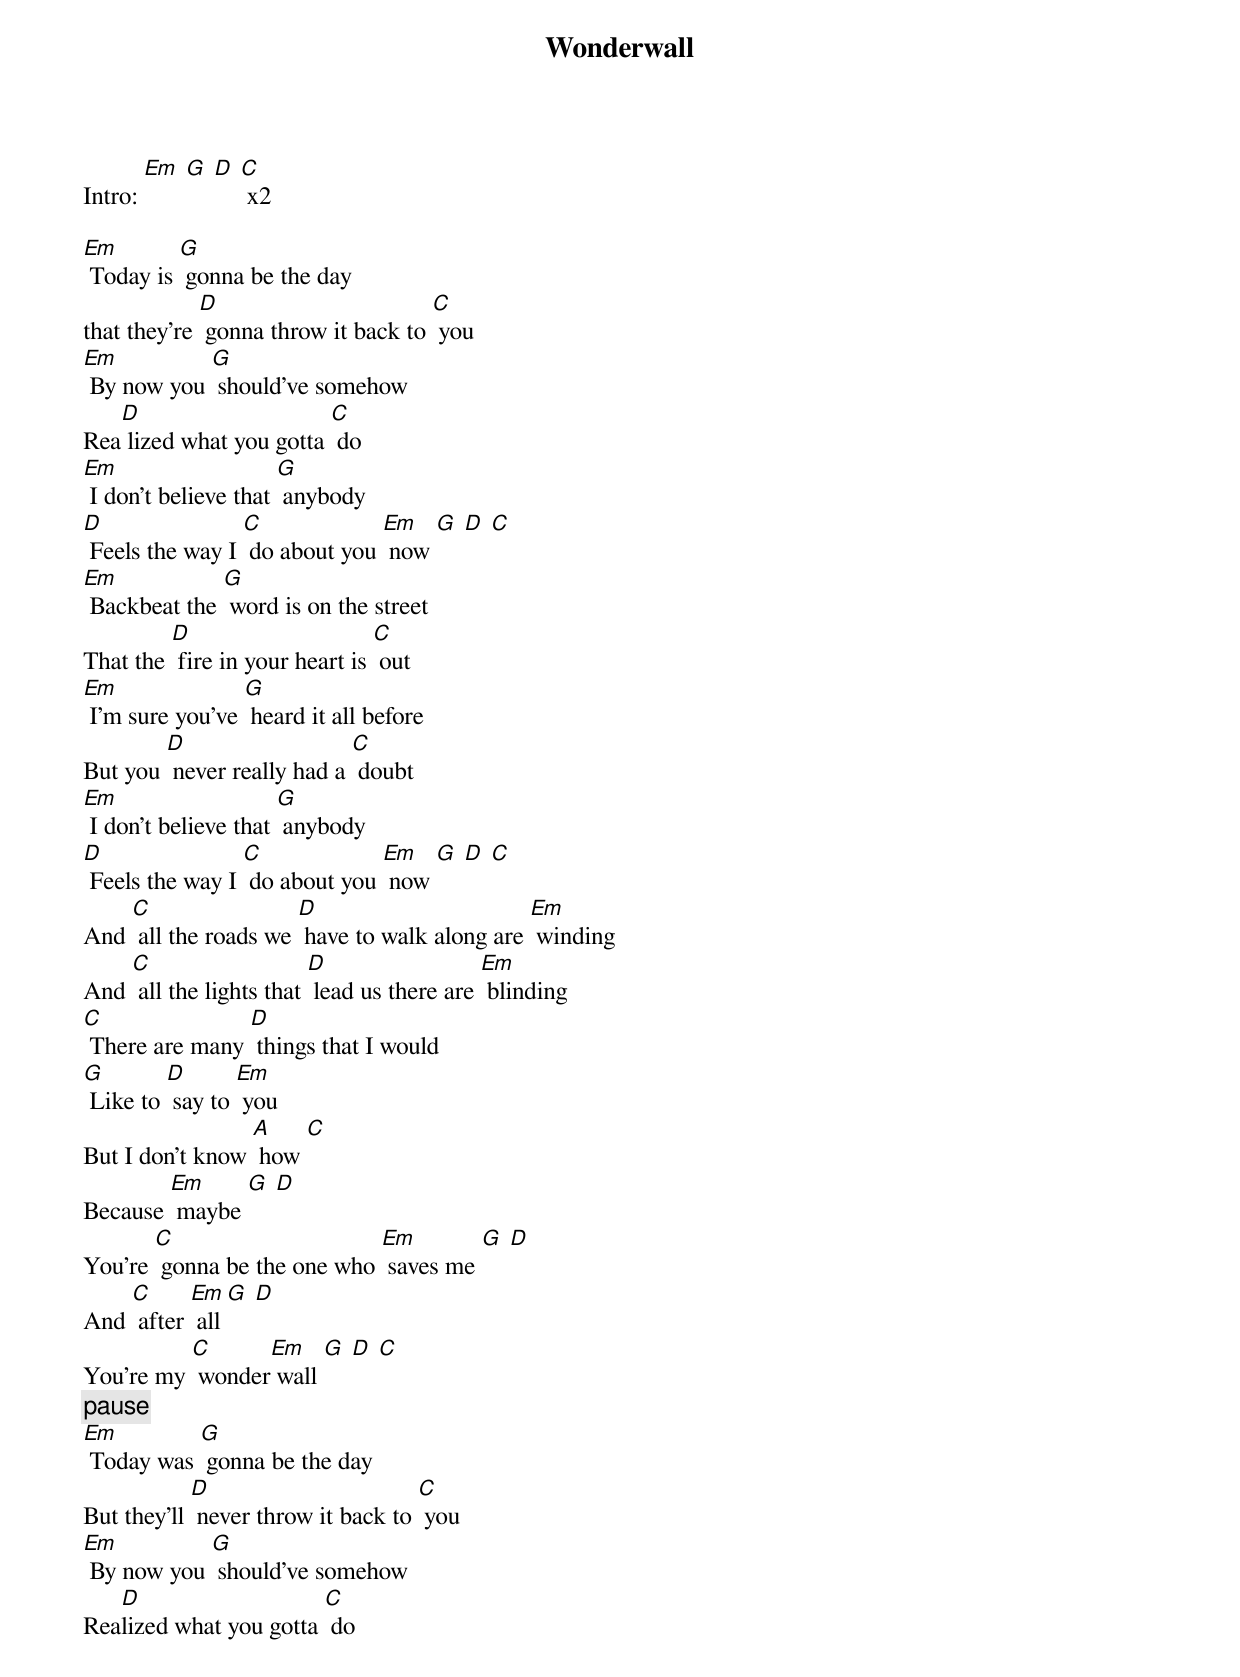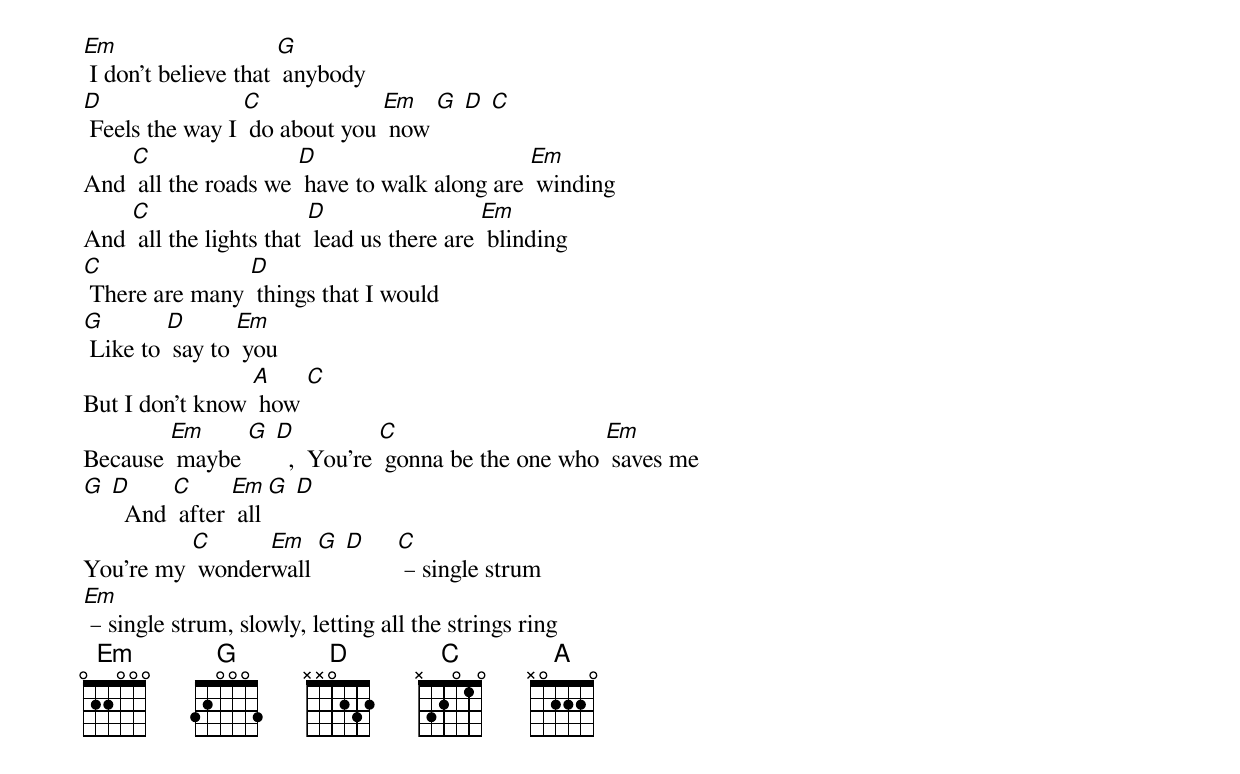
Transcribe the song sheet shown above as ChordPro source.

{t: Wonderwall }
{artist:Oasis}
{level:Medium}
{c: }
Intro: [Em] [G] [D] [C] x2

[Em] Today is [G] gonna be the day
that they're [D] gonna throw it back to [C] you
[Em] By now you [G] should've somehow
Rea[D] lized what you gotta [C] do
[Em] I don't believe that [G] anybody
[D] Feels the way I [C] do about you [Em] now [G] [D] [C]
{c: }
[Em] Backbeat the [G] word is on the street
That the [D] fire in your heart is [C] out
[Em] I'm sure you've [G] heard it all before
But you [D] never really had a [C] doubt
[Em] I don't believe that [G] anybody
[D] Feels the way I [C] do about you [Em] now [G] [D] [C]
{c: }
And [C] all the roads we [D] have to walk along are [Em] winding
And [C] all the lights that [D] lead us there are [Em] blinding
[C] There are many [D] things that I would
[G] Like to [D] say to [Em] you
But I don't know [A] how [C]
{c: }
Because [Em] maybe [G] [D]
You're [C] gonna be the one who [Em] saves me [G] [D]
And [C] after [Em] all [G] [D]
You're my [C] wonder[Em] wall [G] [D] [C]
{c: pause}
[Em] Today was [G] gonna be the day
But they’ll [D] never throw it back to [C] you
[Em] By now you [G] should've somehow
Rea[D]lized what you gotta [C] do
[Em] I don't believe that [G] anybody
[D] Feels the way I [C] do about you [Em] now [G] [D] [C]
{c: }
And [C] all the roads we [D] have to walk along are [Em] winding
And [C] all the lights that [D] lead us there are [Em] blinding
[C] There are many [D] things that I would
[G] Like to [D] say to [Em] you
But I don't know [A] how [C]
{c: }
Because [Em] maybe [G] [D]  ,  You're [C] gonna be the one who [Em] saves me
[G] [D]  And [C] after [Em] all [G] [D]
You're my [C] wonder[Em]wall [G] [D]     [C] – single strum
[Em] – single strum, slowly, letting all the strings ring
